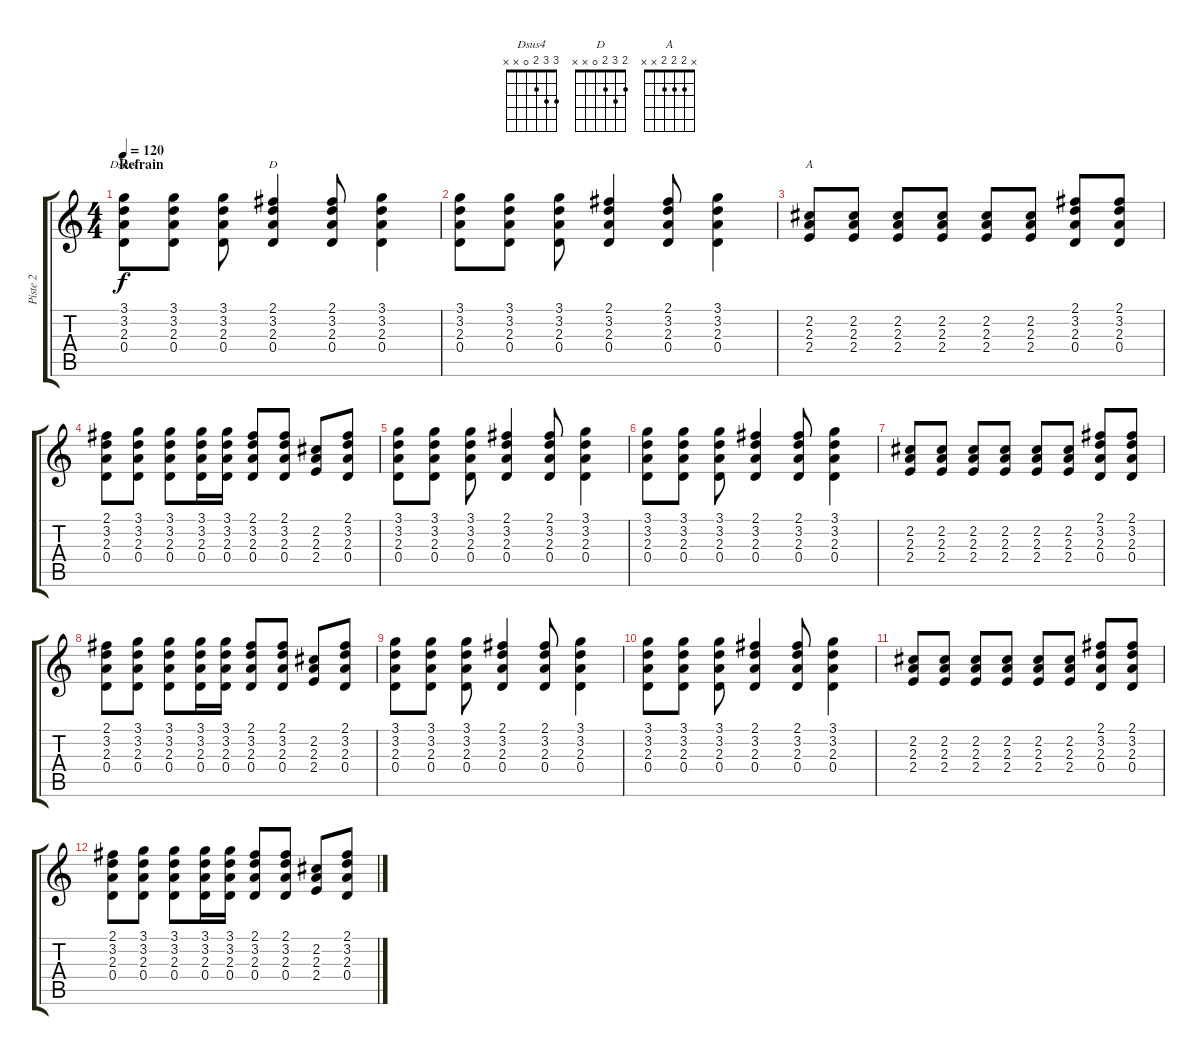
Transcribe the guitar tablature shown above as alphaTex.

\track ("Piste 2" "Piste 2") {instrument acousticguitarnylon}
\staff {score tabs}
\tuning (E4 B3 G3 D3 A2 E2) {hide}
\chord ("Dsus4" 3 3 2 0 x x)
\chord ("D" 2 3 2 0 x x)
\chord ("A" x 2 2 2 x x)
\ts (4 4)
\section ("" "Refrain")
\tempo 120
\clef g2
\ks c
(3.1 3.2 2.3 0.4).8{ch "Dsus4" dy f} (3.1 3.2 2.3 0.4).8 (3.1 3.2 2.3 0.4).8 (2.1 3.2 2.3 0.4).4{ch "D"} (2.1 3.2 2.3 0.4).8 (3.1 3.2 2.3 0.4).4 |
(3.1 3.2 2.3 0.4).8 (3.1 3.2 2.3 0.4).8 (3.1 3.2 2.3 0.4).8 (2.1 3.2 2.3 0.4).4 (2.1 3.2 2.3 0.4).8 (3.1 3.2 2.3 0.4).4 |
(2.2 2.3 2.4).8{ch "A"} (2.2 2.3 2.4).8 (2.2 2.3 2.4).8 (2.2 2.3 2.4).8 (2.2 2.3 2.4).8 (2.2 2.3 2.4).8 (2.1 3.2 2.3 0.4).8 (2.1 3.2 2.3 0.4).8 |
(2.1 3.2 2.3 0.4).8 (3.1 3.2 2.3 0.4).8 (3.1 3.2 2.3 0.4).8 (3.1 3.2 2.3 0.4).16 (3.1 3.2 2.3 0.4).16 (2.1 3.2 2.3 0.4).8 (2.1 3.2 2.3 0.4).8 (2.2 2.3 2.4).8 (2.1 3.2 2.3 0.4).8 |
(3.1 3.2 2.3 0.4).8 (3.1 3.2 2.3 0.4).8 (3.1 3.2 2.3 0.4).8 (2.1 3.2 2.3 0.4).4 (2.1 3.2 2.3 0.4).8 (3.1 3.2 2.3 0.4).4 |
(3.1 3.2 2.3 0.4).8 (3.1 3.2 2.3 0.4).8 (3.1 3.2 2.3 0.4).8 (2.1 3.2 2.3 0.4).4 (2.1 3.2 2.3 0.4).8 (3.1 3.2 2.3 0.4).4 |
(2.2 2.3 2.4).8 (2.2 2.3 2.4).8 (2.2 2.3 2.4).8 (2.2 2.3 2.4).8 (2.2 2.3 2.4).8 (2.2 2.3 2.4).8 (2.1 3.2 2.3 0.4).8 (2.1 3.2 2.3 0.4).8 |
(2.1 3.2 2.3 0.4).8 (3.1 3.2 2.3 0.4).8 (3.1 3.2 2.3 0.4).8 (3.1 3.2 2.3 0.4).16 (3.1 3.2 2.3 0.4).16 (2.1 3.2 2.3 0.4).8 (2.1 3.2 2.3 0.4).8 (2.2 2.3 2.4).8 (2.1 3.2 2.3 0.4).8 |
(3.1 3.2 2.3 0.4).8 (3.1 3.2 2.3 0.4).8 (3.1 3.2 2.3 0.4).8 (2.1 3.2 2.3 0.4).4 (2.1 3.2 2.3 0.4).8 (3.1 3.2 2.3 0.4).4 |
(3.1 3.2 2.3 0.4).8 (3.1 3.2 2.3 0.4).8 (3.1 3.2 2.3 0.4).8 (2.1 3.2 2.3 0.4).4 (2.1 3.2 2.3 0.4).8 (3.1 3.2 2.3 0.4).4 |
(2.2 2.3 2.4).8 (2.2 2.3 2.4).8 (2.2 2.3 2.4).8 (2.2 2.3 2.4).8 (2.2 2.3 2.4).8 (2.2 2.3 2.4).8 (2.1 3.2 2.3 0.4).8 (2.1 3.2 2.3 0.4).8 |
(2.1 3.2 2.3 0.4).8 (3.1 3.2 2.3 0.4).8 (3.1 3.2 2.3 0.4).8 (3.1 3.2 2.3 0.4).16 (3.1 3.2 2.3 0.4).16 (2.1 3.2 2.3 0.4).8 (2.1 3.2 2.3 0.4).8 (2.2 2.3 2.4).8 (2.1 3.2 2.3 0.4).8
